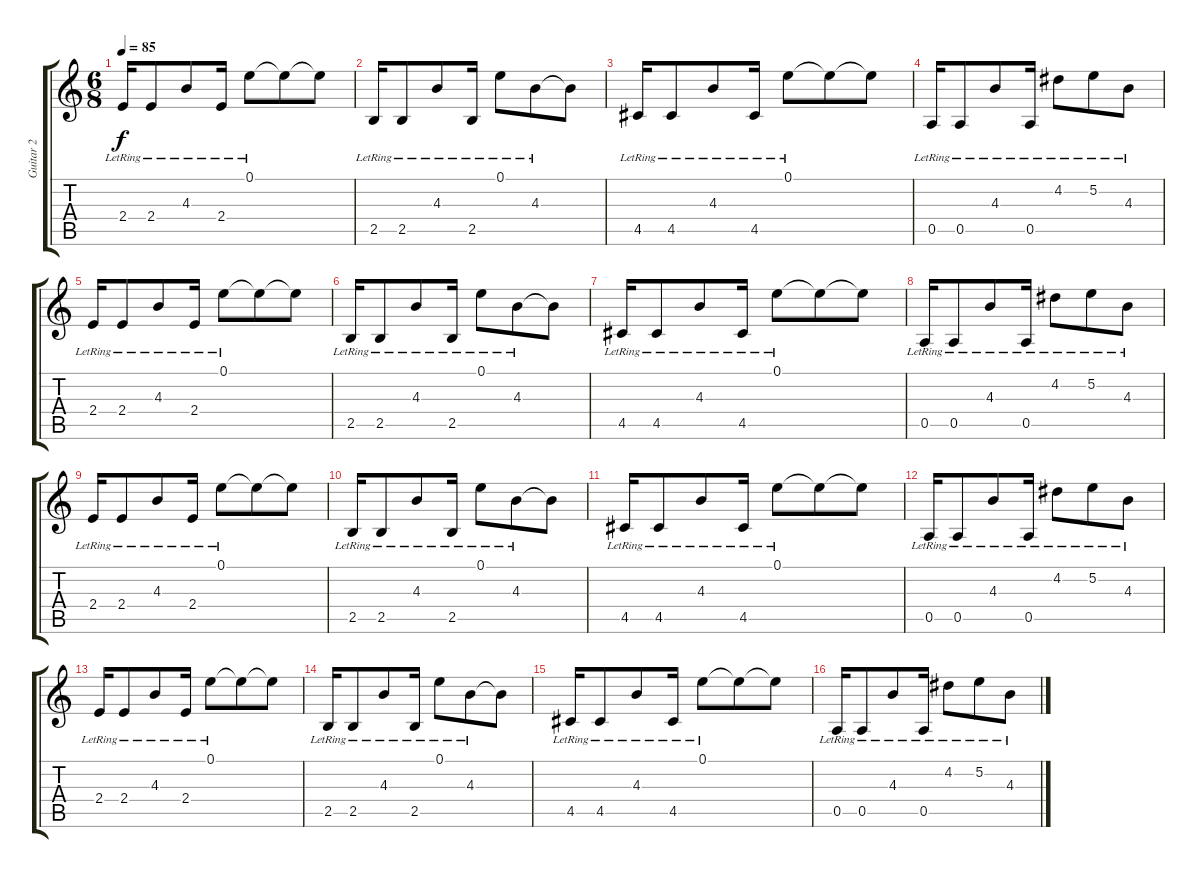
\track ("Guitar 2" "Guitar 2") {instrument acousticguitarsteel}
\staff {score tabs}
\tuning (E4 B3 G3 D3 A2 E2) {hide}
\ts (6 8)
\tempo 85
\clef g2
\ks c
2.4{lr}.16{dy f} 2.4{lr}.8 4.3{lr}.8 2.4{lr}.16 0.1{lr}.8 0.1{t}.8 0.1{t}.8 |
2.5{lr}.16 2.5{lr}.8 4.3{lr}.8 2.5{lr}.16 0.1{lr}.8 4.3{lr}.8 4.3{t}.8 |
4.5{lr}.16 4.5{lr}.8 4.3{lr}.8 4.5{lr}.16 0.1{lr}.8 0.1{t}.8 0.1{t}.8 |
0.5{lr}.16 0.5{lr}.8 4.3{lr}.8 0.5{lr}.16 4.2{lr}.8 5.2{lr}.8 4.3{lr}.8 |
2.4{lr}.16 2.4{lr}.8 4.3{lr}.8 2.4{lr}.16 0.1{lr}.8 0.1{t}.8 0.1{t}.8 |
2.5{lr}.16 2.5{lr}.8 4.3{lr}.8 2.5{lr}.16 0.1{lr}.8 4.3{lr}.8 4.3{t}.8 |
4.5{lr}.16 4.5{lr}.8 4.3{lr}.8 4.5{lr}.16 0.1{lr}.8 0.1{t}.8 0.1{t}.8 |
0.5{lr}.16 0.5{lr}.8 4.3{lr}.8 0.5{lr}.16 4.2{lr}.8 5.2{lr}.8 4.3{lr}.8 |
2.4{lr}.16 2.4{lr}.8 4.3{lr}.8 2.4{lr}.16 0.1{lr}.8 0.1{t}.8 0.1{t}.8 |
2.5{lr}.16 2.5{lr}.8 4.3{lr}.8 2.5{lr}.16 0.1{lr}.8 4.3{lr}.8 4.3{t}.8 |
4.5{lr}.16 4.5{lr}.8 4.3{lr}.8 4.5{lr}.16 0.1{lr}.8 0.1{t}.8 0.1{t}.8 |
0.5{lr}.16 0.5{lr}.8 4.3{lr}.8 0.5{lr}.16 4.2{lr}.8 5.2{lr}.8 4.3{lr}.8 |
2.4{lr}.16 2.4{lr}.8 4.3{lr}.8 2.4{lr}.16 0.1{lr}.8 0.1{t}.8 0.1{t}.8 |
2.5{lr}.16 2.5{lr}.8 4.3{lr}.8 2.5{lr}.16 0.1{lr}.8 4.3{lr}.8 4.3{t}.8 |
4.5{lr}.16 4.5{lr}.8 4.3{lr}.8 4.5{lr}.16 0.1{lr}.8 0.1{t}.8 0.1{t}.8 |
0.5{lr}.16 0.5{lr}.8 4.3{lr}.8 0.5{lr}.16 4.2{lr}.8 5.2{lr}.8 4.3{lr}.8
